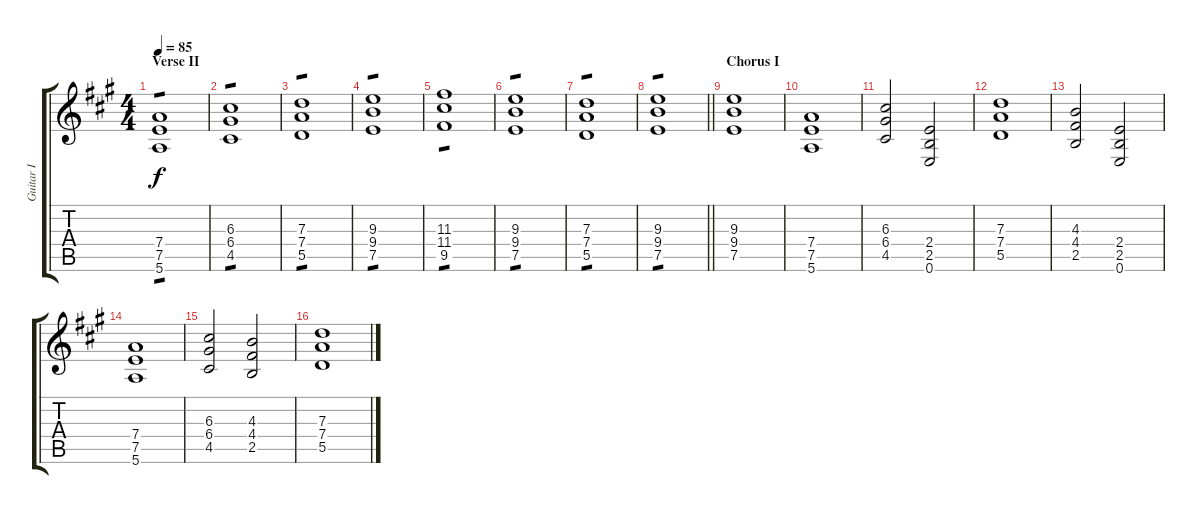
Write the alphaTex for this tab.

\track ("Guitar I" "Guitar I") {instrument distortionguitar}
\staff {score tabs}
\tuning (E4 B3 G3 D3 A2 E2) {hide}
\ts (4 4)
\section ("" "Verse II")
\tempo 85
\clef g2
\ks a
(7.4 7.5 5.6).1{tp 1 dy f volume 13} |
(6.3 6.4 4.5).1{tp 1} |
(7.3 7.4 5.5).1{tp 1} |
(9.3 9.4 7.5).1{tp 1} |
(11.3 11.4 9.5).1{tp 1} |
(9.3 9.4 7.5).1{tp 1} |
(7.3 7.4 5.5).1{tp 1} |
\barLineRight lightlight
(9.3 9.4 7.5).1{tp 1} |
\section ("" "Chorus I")
(9.3 9.4 7.5).1{instrument distortionguitar} |
(7.4 7.5 5.6).1 |
(6.3 6.4 4.5).2 (2.4 2.5 0.6).2 |
(7.3 7.4 5.5).1 |
(4.3 4.4 2.5).2 (2.4 2.5 0.6).2 |
(7.4 7.5 5.6).1 |
(6.3 6.4 4.5).2 (4.3 4.4 2.5).2 |
(7.3 7.4 5.5).1
